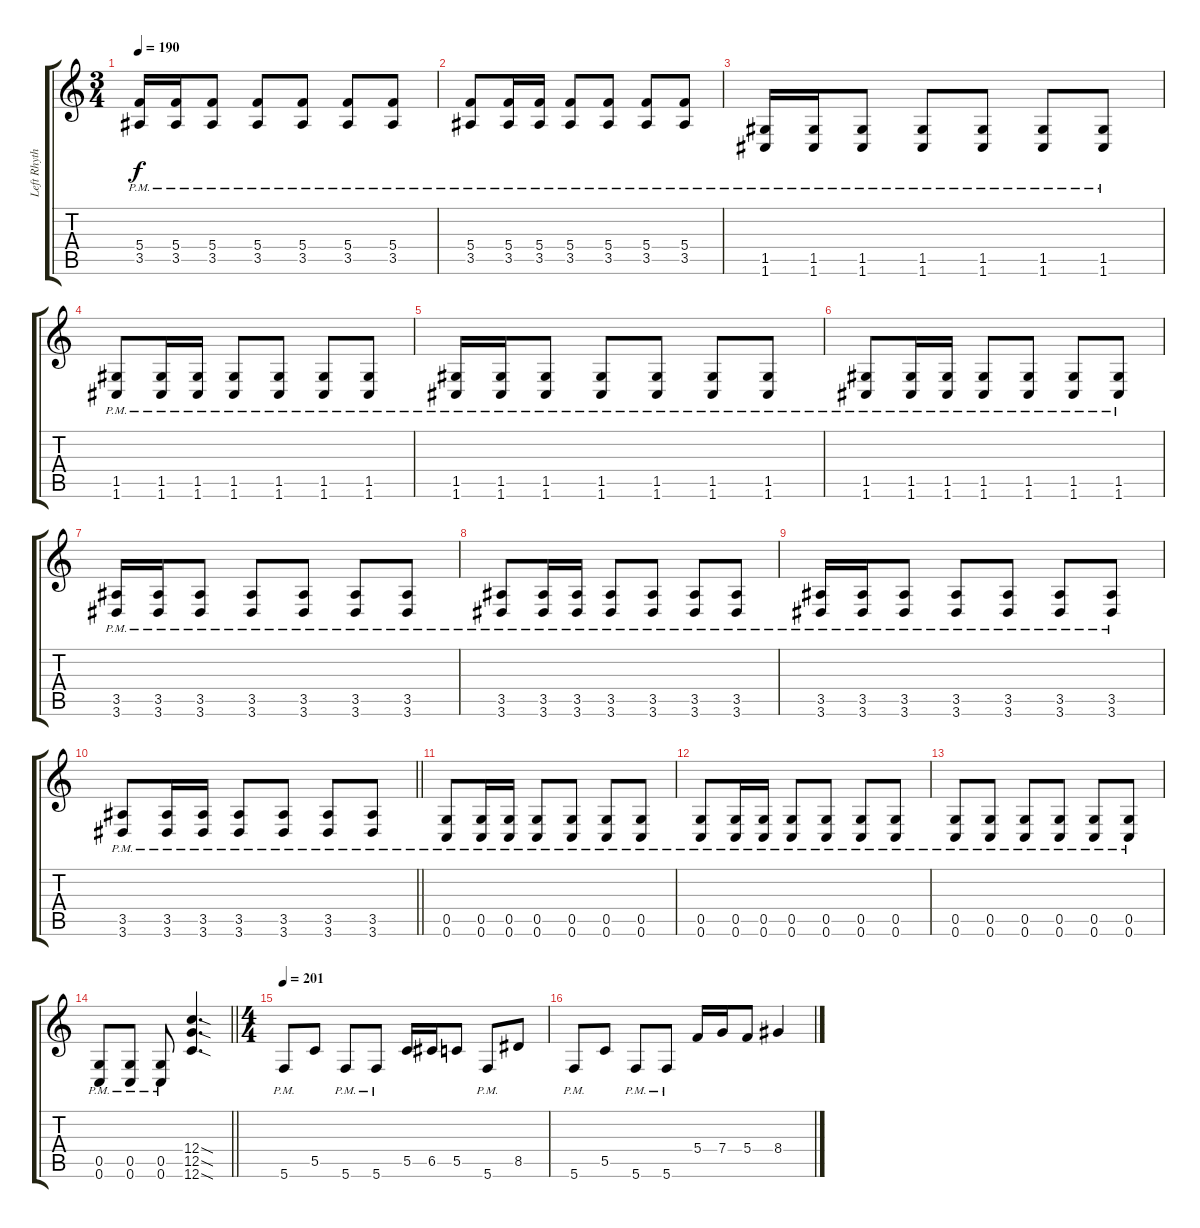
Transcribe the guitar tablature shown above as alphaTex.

\track ("Left Rhythm" "Left Rhyth") {instrument distortionguitar}
\staff {score tabs}
\tuning (D4 A3 F3 C3 G2 C2) {hide}
\ts (3 4)
\tempo 190
\clef g2
\ks c
(5.4{pm} 3.5{pm}).16{dy f} (5.4{pm} 3.5{pm}).16 (5.4{pm} 3.5{pm}).8 (5.4{pm} 3.5{pm}).8 (5.4{pm} 3.5{pm}).8 (5.4{pm} 3.5{pm}).8 (5.4{pm} 3.5{pm}).8 |
(5.4{pm} 3.5{pm}).8 (5.4{pm} 3.5{pm}).16 (5.4{pm} 3.5{pm}).16 (5.4{pm} 3.5{pm}).8 (5.4{pm} 3.5{pm}).8 (5.4{pm} 3.5{pm}).8 (5.4{pm} 3.5{pm}).8 |
(1.5{pm} 1.6{pm}).16 (1.5{pm} 1.6{pm}).16 (1.5{pm} 1.6{pm}).8 (1.5{pm} 1.6{pm}).8 (1.5{pm} 1.6{pm}).8 (1.5{pm} 1.6{pm}).8 (1.5{pm} 1.6{pm}).8 |
(1.5{pm} 1.6{pm}).8 (1.5{pm} 1.6{pm}).16 (1.5{pm} 1.6{pm}).16 (1.5{pm} 1.6{pm}).8 (1.5{pm} 1.6{pm}).8 (1.5{pm} 1.6{pm}).8 (1.5{pm} 1.6{pm}).8 |
(1.5{pm} 1.6{pm}).16 (1.5{pm} 1.6{pm}).16 (1.5{pm} 1.6{pm}).8 (1.5{pm} 1.6{pm}).8 (1.5{pm} 1.6{pm}).8 (1.5{pm} 1.6{pm}).8 (1.5{pm} 1.6{pm}).8 |
(1.5{pm} 1.6{pm}).8 (1.5{pm} 1.6{pm}).16 (1.5{pm} 1.6{pm}).16 (1.5{pm} 1.6{pm}).8 (1.5{pm} 1.6{pm}).8 (1.5{pm} 1.6{pm}).8 (1.5{pm} 1.6{pm}).8 |
(3.5{pm} 3.6{pm}).16 (3.5{pm} 3.6{pm}).16 (3.5{pm} 3.6{pm}).8 (3.5{pm} 3.6{pm}).8 (3.5{pm} 3.6{pm}).8 (3.5{pm} 3.6{pm}).8 (3.5{pm} 3.6{pm}).8 |
(3.5{pm} 3.6{pm}).8 (3.5{pm} 3.6{pm}).16 (3.5{pm} 3.6{pm}).16 (3.5{pm} 3.6{pm}).8 (3.5{pm} 3.6{pm}).8 (3.5{pm} 3.6{pm}).8 (3.5{pm} 3.6{pm}).8 |
(3.5{pm} 3.6{pm}).16 (3.5{pm} 3.6{pm}).16 (3.5{pm} 3.6{pm}).8 (3.5{pm} 3.6{pm}).8 (3.5{pm} 3.6{pm}).8 (3.5{pm} 3.6{pm}).8 (3.5{pm} 3.6{pm}).8 |
\barLineRight lightlight
(3.5{pm} 3.6{pm}).8 (3.5{pm} 3.6{pm}).16 (3.5{pm} 3.6{pm}).16 (3.5{pm} 3.6{pm}).8 (3.5{pm} 3.6{pm}).8 (3.5{pm} 3.6{pm}).8 (3.5{pm} 3.6{pm}).8 |
\section ("" "")
(0.5{pm} 0.6{pm}).8 (0.5{pm} 0.6{pm}).16 (0.5{pm} 0.6{pm}).16 (0.5{pm} 0.6{pm}).8 (0.5{pm} 0.6{pm}).8 (0.5{pm} 0.6{pm}).8 (0.5{pm} 0.6{pm}).8 |
(0.5{pm} 0.6{pm}).8 (0.5{pm} 0.6{pm}).16 (0.5{pm} 0.6{pm}).16 (0.5{pm} 0.6{pm}).8 (0.5{pm} 0.6{pm}).8 (0.5{pm} 0.6{pm}).8 (0.5{pm} 0.6{pm}).8 |
(0.5{pm} 0.6{pm}).8 (0.5{pm} 0.6{pm}).8 (0.5{pm} 0.6{pm}).8 (0.5{pm} 0.6{pm}).8 (0.5{pm} 0.6{pm}).8 (0.5{pm} 0.6{pm}).8 |
\barLineRight lightlight
(0.5{pm} 0.6{pm}).8 (0.5{pm} 0.6{pm}).8 (0.5{pm} 0.6{pm}).8 (12.4{sod} 12.5{sod} 12.6{sod}).4{d} |
\ts (4 4)
\section ("" "")
\tempo 201
5.6{pm}.8 5.5.8 5.6{pm}.8 5.6{pm}.8 5.5.16 6.5.16 5.5.8 5.6{pm}.8 8.5.8 |
5.6{pm}.8 5.5.8 5.6{pm}.8 5.6{pm}.8 5.4.16 7.4.16 5.4.8 8.4.4
